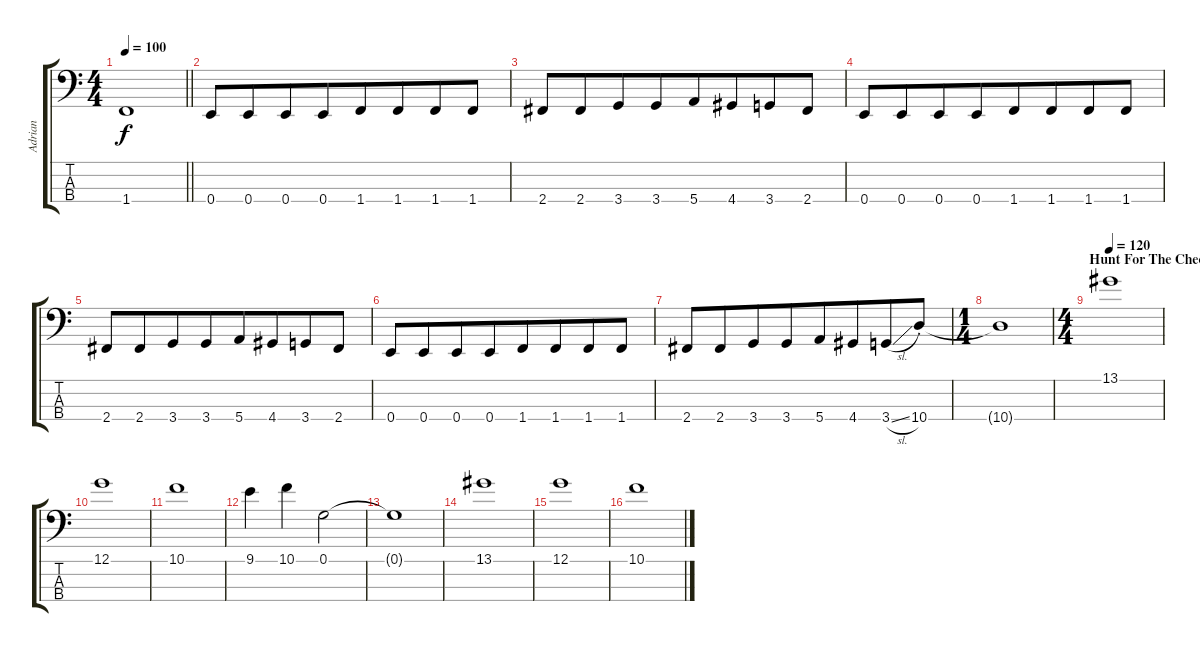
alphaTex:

\track ("Adrian" "Adrian") {instrument electricbassfinger}
\staff {score tabs}
\tuning (G2 D2 A1 E1) {hide}
\ts (4 4)
\tempo 100
\clef f4
\barLineRight lightlight
\ks c
1.4{t}.1{dy f} |
0.4.8{beam merge} 0.4.8{beam merge} 0.4.8{beam merge} 0.4.8{beam merge} 1.4.8{beam merge} 1.4.8{beam merge} 1.4.8{beam merge} 1.4.8 |
2.4.8{beam merge} 2.4.8{beam merge} 3.4.8{beam merge} 3.4.8{beam merge} 5.4.8{beam merge} 4.4.8{beam merge} 3.4.8{beam merge} 2.4.8 |
0.4.8{beam merge} 0.4.8{beam merge} 0.4.8{beam merge} 0.4.8{beam merge} 1.4.8{beam merge} 1.4.8{beam merge} 1.4.8{beam merge} 1.4.8 |
2.4.8{beam merge} 2.4.8{beam merge} 3.4.8{beam merge} 3.4.8{beam merge} 5.4.8{beam merge} 4.4.8{beam merge} 3.4.8{beam merge} 2.4.8 |
0.4.8{beam merge} 0.4.8{beam merge} 0.4.8{beam merge} 0.4.8{beam merge} 1.4.8{beam merge} 1.4.8{beam merge} 1.4.8{beam merge} 1.4.8 |
2.4.8{beam merge} 2.4.8{beam merge} 3.4.8{beam merge} 3.4.8{beam merge} 5.4.8{beam merge} 4.4.8{beam merge} 3.4{sl}.8{beam merge} 10.4{st}.8 |
\ts (1 4)
10.4{t}.1 |
\ts (4 4)
\section ("" "Hunt For The Cheese")
\tempo 120
13.1.1 |
12.1.1 |
10.1.1 |
9.1.4 10.1.4 0.1.2 |
0.1{t}.1 |
13.1.1 |
12.1.1 |
10.1.1
